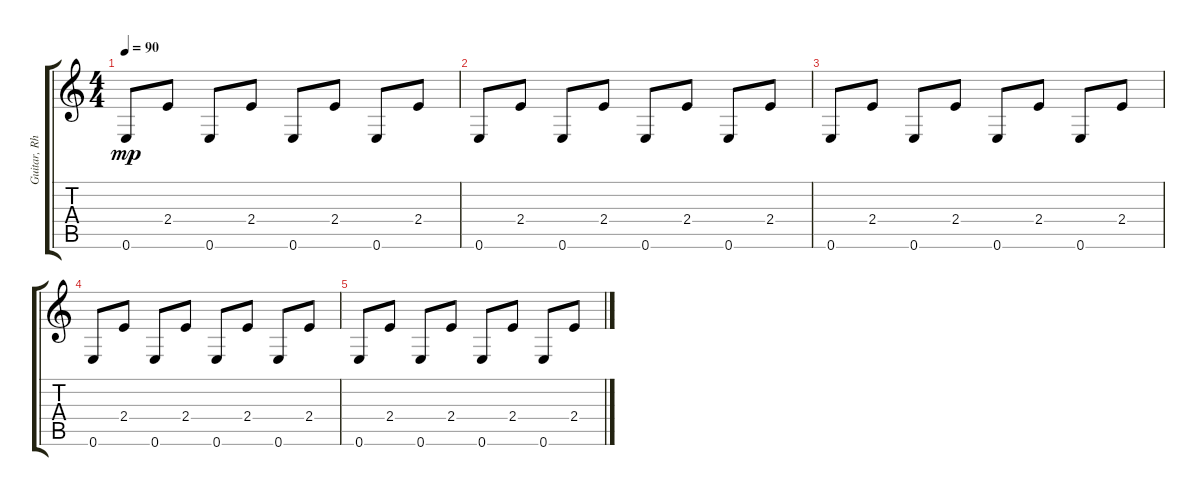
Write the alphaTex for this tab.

\track ("Guitar, Rhythm Overdub" "Guitar, Rh") {instrument distortionguitar}
\staff {score tabs}
\tuning (E4 B3 G3 D3 A2 E2) {hide}
\ts (4 4)
\tempo 90
\clef g2
\ks c
0.6.8{dy mp} 2.4.8 0.6.8 2.4.8 0.6.8 2.4.8 0.6.8 2.4.8 |
0.6.8 2.4.8 0.6.8 2.4.8 0.6.8 2.4.8 0.6.8 2.4.8 |
0.6.8 2.4.8 0.6.8 2.4.8 0.6.8 2.4.8 0.6.8 2.4.8 |
0.6.8 2.4.8 0.6.8 2.4.8 0.6.8 2.4.8 0.6.8 2.4.8 |
0.6.8 2.4.8 0.6.8 2.4.8 0.6.8 2.4.8 0.6.8 2.4.8
